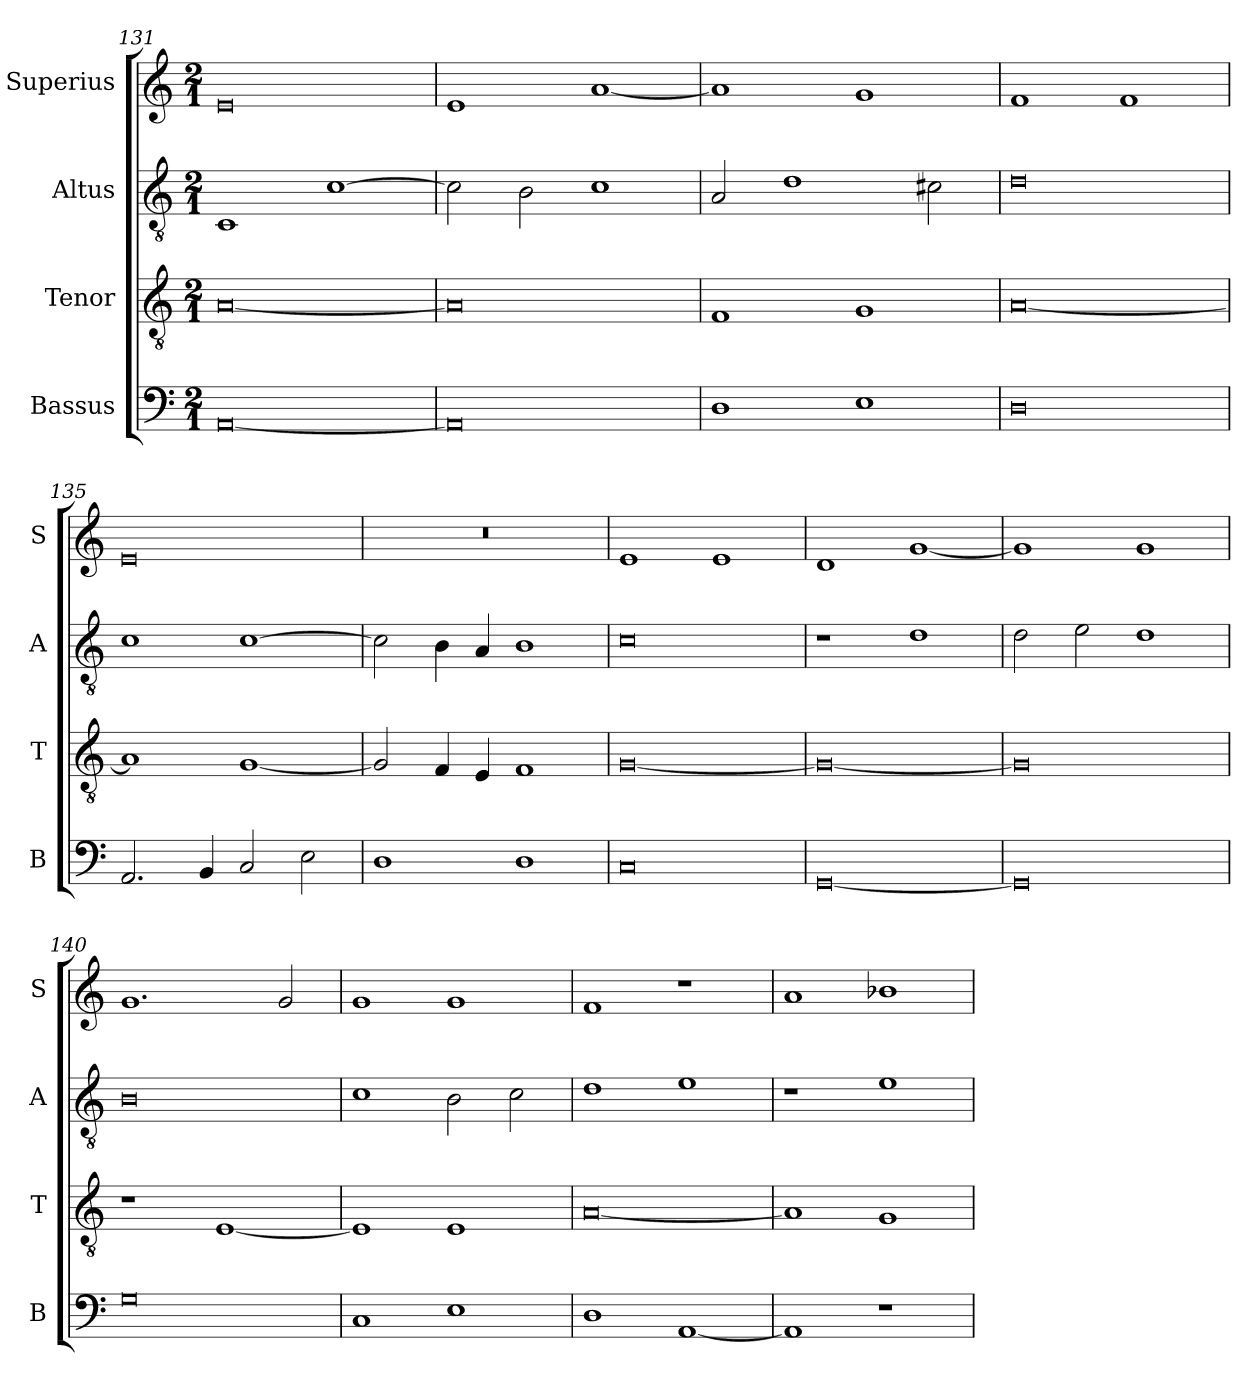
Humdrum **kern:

**kern	**kern	**kern	**kern
*part4	*part3	*part2	*part1
*staff4	*staff3	*staff2	*staff1
*I"Bassus	*I"Tenor	*I"Altus	*I"Superius
*I'B	*I'T	*I'A	*I'S
*clefF4	*clefGv2	*clefGv2	*clefG2
*k[]	*k[]	*k[]	*k[]
*M2/1	*M2/1	*M2/1	*M2/1
=131	=131	=131	=131
[0AA	[0A	1C	0e
.	.	[1c	.
=132	=132	=132	=132
0AA]	0A]	2c\]	1e
.	.	2B\	.
.	.	1c	[1a
=133	=133	=133	=133
1D	1F	2A/	1a]
.	.	1d	.
1E	1G	.	1g
.	.	2c#X\	.
=134	=134	=134	=134
0D	[0A	0d	1f
.	.	.	1f
=135	=135	=135	=135
2.AA/	1A]	1c	0e
4BB/	.	.	.
2C/	[1G	[1c	.
2E\	.	.	.
=136	=136	=136	=136
1D	2G/]	2c\]	0r
.	4F/	4B\	.
.	4E/	4A/	.
1D	1F	1B	.
=137	=137	=137	=137
0C	[0G	0c	1e
.	.	.	1e
=138	=138	=138	=138
[0GG	0G_	1r	1d
.	.	1d	[1g
=139	=139	=139	=139
0GG]	0G]	2d\	1g]
.	.	2e\	.
.	.	1d	1g
=140	=140	=140	=140
0G	1r	0B	1.g
.	[1E	.	.
.	.	.	2g/
=141	=141	=141	=141
1C	1E]	1c	1g
1E	1E	2B\	1g
.	.	2c\	.
=142	=142	=142	=142
1D	[0A	1d	1f
[1AA	.	1e	1r
=143	=143	=143	=143
1AA]	1A]	1r	1a
1r	1G	1e	1b-X
=	=	=	=
*-	*-	*-	*-
